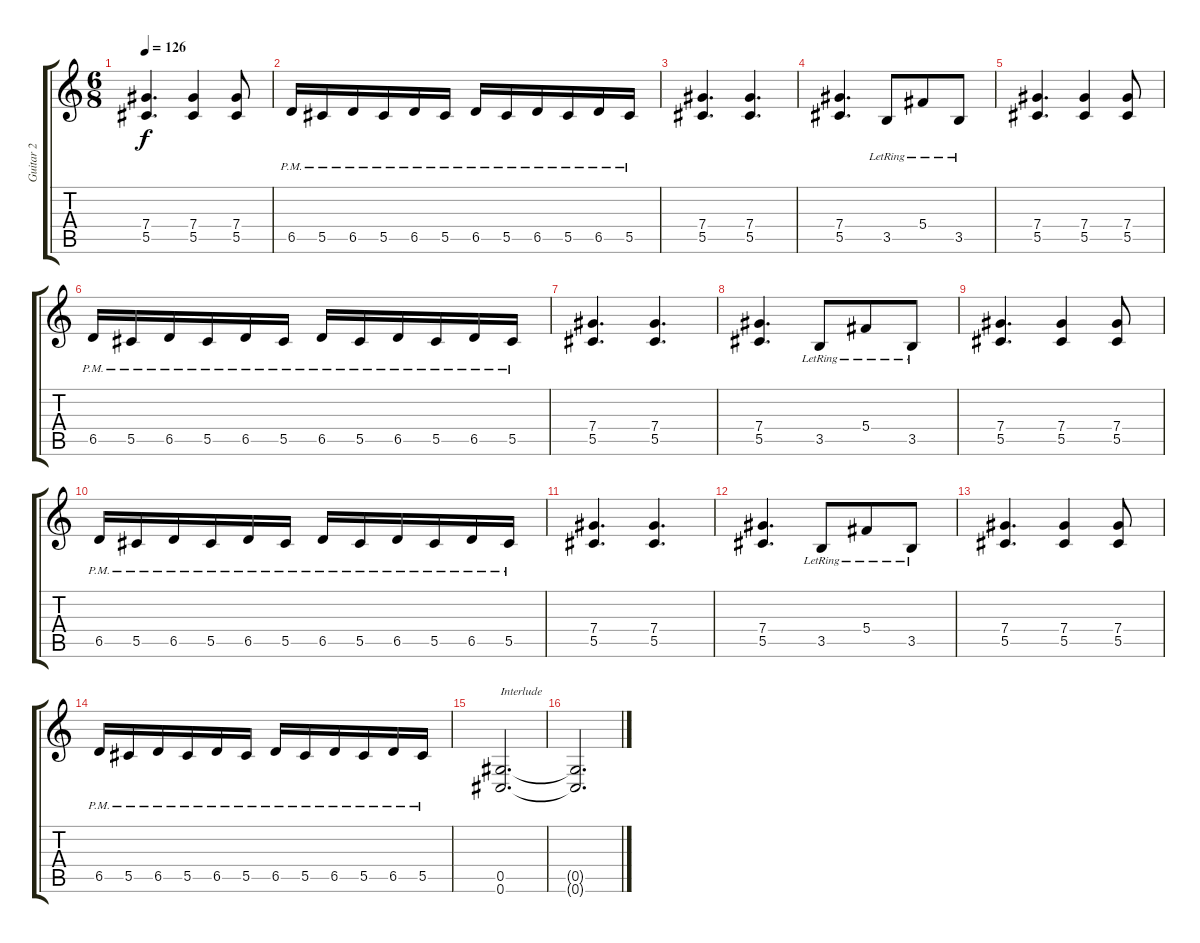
\track ("Guitar 2" "Guitar 2") {instrument distortionguitar}
\staff {score tabs}
\tuning (Eb4 Bb3 Gb3 Db3 Ab2 Db2) {hide}
\ts (6 8)
\tempo 126
\clef g2
\ks c
(7.4 5.5).4{d dy f} (7.4 5.5).4 (7.4 5.5).8 |
6.5{pm}.16 5.5{pm}.16 6.5{pm}.16 5.5{pm}.16 6.5{pm}.16 5.5{pm}.16 6.5{pm}.16 5.5{pm}.16 6.5{pm}.16 5.5{pm}.16 6.5{pm}.16 5.5{pm}.16 |
(7.4 5.5).4{d} (7.4 5.5).4{d} |
(7.4 5.5).4{d} 3.5{lr}.8 5.4{lr}.8 3.5{lr}.8 |
(7.4 5.5).4{d} (7.4 5.5).4 (7.4 5.5).8 |
6.5{pm}.16 5.5{pm}.16 6.5{pm}.16 5.5{pm}.16 6.5{pm}.16 5.5{pm}.16 6.5{pm}.16 5.5{pm}.16 6.5{pm}.16 5.5{pm}.16 6.5{pm}.16 5.5{pm}.16 |
(7.4 5.5).4{d} (7.4 5.5).4{d} |
(7.4 5.5).4{d} 3.5{lr}.8 5.4{lr}.8 3.5{lr}.8 |
(7.4 5.5).4{d} (7.4 5.5).4 (7.4 5.5).8 |
6.5{pm}.16 5.5{pm}.16 6.5{pm}.16 5.5{pm}.16 6.5{pm}.16 5.5{pm}.16 6.5{pm}.16 5.5{pm}.16 6.5{pm}.16 5.5{pm}.16 6.5{pm}.16 5.5{pm}.16 |
(7.4 5.5).4{d} (7.4 5.5).4{d} |
(7.4 5.5).4{d} 3.5{lr}.8 5.4{lr}.8 3.5{lr}.8 |
(7.4 5.5).4{d} (7.4 5.5).4 (7.4 5.5).8 |
6.5{pm}.16 5.5{pm}.16 6.5{pm}.16 5.5{pm}.16 6.5{pm}.16 5.5{pm}.16 6.5{pm}.16 5.5{pm}.16 6.5{pm}.16 5.5{pm}.16 6.5{pm}.16 5.5{pm}.16 |
(0.5 0.6).2{d txt "Interlude"} |
(0.5{t} 0.6{t}).2{d}
